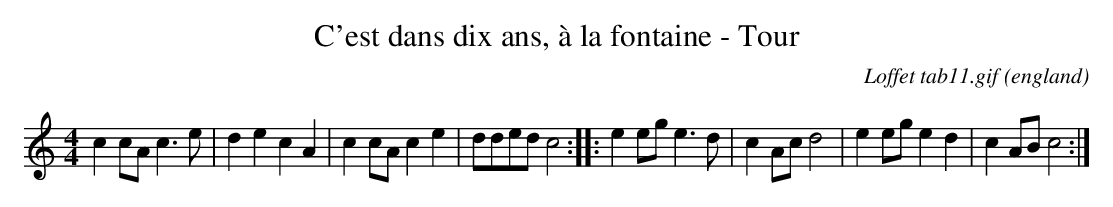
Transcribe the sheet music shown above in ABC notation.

X:1
T:C'est dans dix ans, à la fontaine - Tour
O:england
C:Loffet tab11.gif
M:4/4
L:1/8
K:C
c2cA c3e|d2e2 c2A2|c2cA c2e2|dded c4:|\
|:e2eg e3d|c2Ac d4|e2eg e2d2|c2AB c4:|
